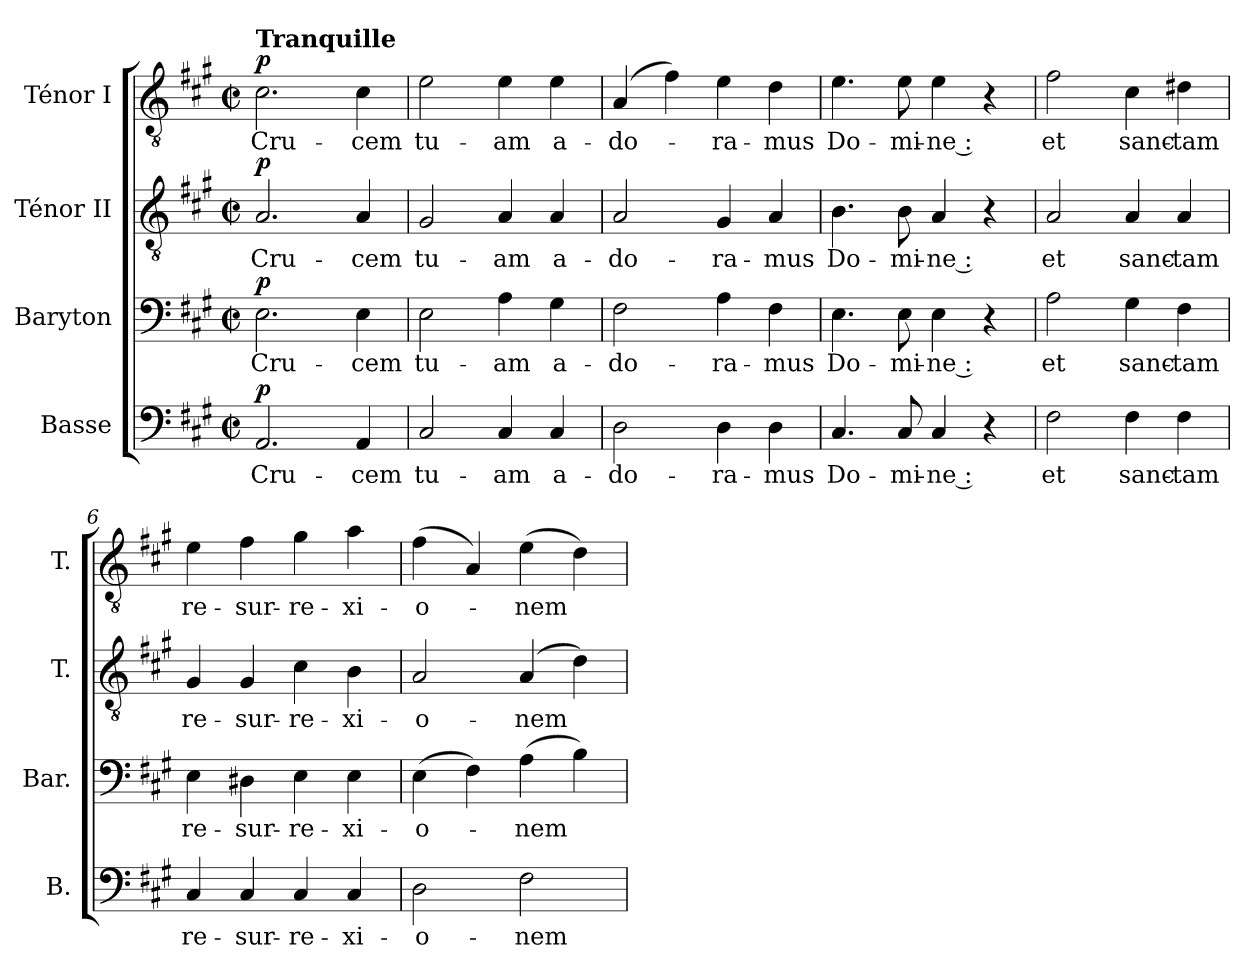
**kern	**text	**dynam	**kern	**text	**dynam	**kern	**text	**dynam	**kern	**text	**dynam
*part4	*part4	*part4	*part3	*part3	*part3	*part2	*part2	*part2	*part1	*part1	*part1
*staff4	*staff4	*staff4	*staff3	*staff3	*staff3	*staff2	*staff2	*staff2	*staff1	*staff1	*staff1
*I"Basse	*	*	*I"Baryton	*	*	*I"Ténor II	*	*	*I"Ténor I	*	*
*I'B.	*	*	*I'Bar.	*	*	*I'T.	*	*	*I'T.	*	*
!!LO:PB:g=z
*clefF4	*	*	*clefF4	*	*	*clefGv2	*	*	*clefGv2	*	*
*	*	*	*	*	*	*ITrd7c12	*	*	*ITrd7c12	*	*
*k[f#c#g#]	*	*	*k[f#c#g#]	*	*	*k[f#c#g#]	*	*	*k[f#c#g#]	*	*
*A:	*	*	*A:	*	*	*A:	*	*	*A:	*	*
*M2/2	*	*	*M2/2	*	*	*M2/2	*	*	*M2/2	*	*
*met(c|)	*	*	*met(c|)	*	*	*met(c|)	*	*	*met(c|)	*	*
=1	=1	=1	=1	=1	=1	=1	=1	=1	=1	=1	=1
!	!LO:LY:b:color=#000000	!	!	!	!	!	!	!	!	!	!
!	!	!	!	!LO:LY:b:color=#000000	!	!	!	!	!	!	!
!	!	!	!	!	!	!	!LO:LY:b:color=#000000	!	!	!	!
!	!	!	!	!	!	!	!	!	!LO:TX:a:B:t=Tranquille	!	!
!	!	!	!	!	!	!	!	!	!	!LO:LY:b:color=#000000	!
2.AAi/	Cru-	p	2.Ei\	Cru-	p	2.AAi/	Cru-	p	2.C#i\	Cru-	p
!	!LO:LY:b:color=#000000	!	!	!	!	!	!	!	!	!	!
!	!	!	!	!LO:LY:b:color=#000000	!	!	!	!	!	!	!
!	!	!	!	!	!	!	!LO:LY:b:color=#000000	!	!	!	!
!	!	!	!	!	!	!	!	!	!	!LO:LY:b:color=#000000	!
4AAi/	-cem	.	4Ei\	-cem	.	4AAi/	-cem	.	4C#i\	-cem	.
=2	=2	=2	=2	=2	=2	=2	=2	=2	=2	=2	=2
!	!LO:LY:b:color=#000000	!	!	!	!	!	!	!	!	!	!
!	!	!	!	!LO:LY:b:color=#000000	!	!	!	!	!	!	!
!	!	!	!	!	!	!	!LO:LY:b:color=#000000	!	!	!	!
!	!	!	!	!	!	!	!	!	!	!LO:LY:b:color=#000000	!
2C#i/	tu-	.	2Ei\	tu-	.	2GG#i/	tu-	.	2Ei\	tu-	.
!	!LO:LY:b:color=#000000	!	!	!	!	!	!	!	!	!	!
!	!	!	!	!LO:LY:b:color=#000000	!	!	!	!	!	!	!
!	!	!	!	!	!	!	!LO:LY:b:color=#000000	!	!	!	!
!	!	!	!	!	!	!	!	!	!	!LO:LY:b:color=#000000	!
4C#i/	-am	.	4Ai\	-am	.	4AAi/	-am	.	4Ei\	-am	.
!	!LO:LY:b:color=#000000	!	!	!	!	!	!	!	!	!	!
!	!	!	!	!LO:LY:b:color=#000000	!	!	!	!	!	!	!
!	!	!	!	!	!	!	!LO:LY:b:color=#000000	!	!	!	!
!	!	!	!	!	!	!	!	!	!	!LO:LY:b:color=#000000	!
4C#i/	a-	.	4G#i\	a-	.	4AAi/	a-	.	4Ei\	a-	.
=3	=3	=3	=3	=3	=3	=3	=3	=3	=3	=3	=3
!	!LO:LY:b:color=#000000	!	!	!	!	!	!	!	!	!	!
!	!	!	!	!LO:LY:b:color=#000000	!	!	!	!	!	!	!
!	!	!	!	!	!	!	!LO:LY:b:color=#000000	!	!	!	!
!	!	!	!	!	!	!	!	!	!	!LO:LY:b:color=#000000	!
2Di\	-do-	.	2F#i\	-do-	.	2AAi/	-do-	.	(4AAi/	-do-	.
.	.	.	.	.	.	.	.	.	4F#i\)	.	.
!	!LO:LY:b:color=#000000	!	!	!	!	!	!	!	!	!	!
!	!	!	!	!LO:LY:b:color=#000000	!	!	!	!	!	!	!
!	!	!	!	!	!	!	!LO:LY:b:color=#000000	!	!	!	!
!	!	!	!	!	!	!	!	!	!	!LO:LY:b:color=#000000	!
4Di\	-ra-	.	4Ai\	-ra-	.	4GG#i/	-ra-	.	4Ei\	-ra-	.
!	!LO:LY:b:color=#000000	!	!	!	!	!	!	!	!	!	!
!	!	!	!	!LO:LY:b:color=#000000	!	!	!	!	!	!	!
!	!	!	!	!	!	!	!LO:LY:b:color=#000000	!	!	!	!
!	!	!	!	!	!	!	!	!	!	!LO:LY:b:color=#000000	!
4Di\	-mus	.	4F#i\	-mus	.	4AAi/	-mus	.	4Di\	-mus	.
=4	=4	=4	=4	=4	=4	=4	=4	=4	=4	=4	=4
!	!LO:LY:b:color=#000000	!	!	!	!	!	!	!	!	!	!
!	!	!	!	!LO:LY:b:color=#000000	!	!	!	!	!	!	!
!	!	!	!	!	!	!	!LO:LY:b:color=#000000	!	!	!	!
!	!	!	!	!	!	!	!	!	!	!LO:LY:b:color=#000000	!
4.C#i/	Do-	.	4.Ei\	Do-	.	4.BBi\	Do-	.	4.Ei\	Do-	.
!	!LO:LY:b:color=#000000	!	!	!	!	!	!	!	!	!	!
!	!	!	!	!LO:LY:b:color=#000000	!	!	!	!	!	!	!
!	!	!	!	!	!	!	!LO:LY:b:color=#000000	!	!	!	!
!	!	!	!	!	!	!	!	!	!	!LO:LY:b:color=#000000	!
8C#i/	-mi-	.	8Ei\	-mi-	.	8BBi\	-mi-	.	8Ei\	-mi-	.
!	!LO:LY:b:color=#000000	!	!	!	!	!	!	!	!	!	!
!	!	!	!	!LO:LY:b:color=#000000	!	!	!	!	!	!	!
!	!	!	!	!	!	!	!LO:LY:b:color=#000000	!	!	!	!
!	!	!	!	!	!	!	!	!	!	!LO:LY:b:color=#000000	!
4C#i/	-ne :	.	4Ei\	-ne :	.	4AAi/	-ne :	.	4Ei\	-ne :	.
4r	.	.	4r	.	.	4r	.	.	4r	.	.
=5	=5	=5	=5	=5	=5	=5	=5	=5	=5	=5	=5
!	!LO:LY:b:color=#000000	!	!	!	!	!	!	!	!	!	!
!	!	!	!	!LO:LY:b:color=#000000	!	!	!	!	!	!	!
!	!	!	!	!	!	!	!LO:LY:b:color=#000000	!	!	!	!
!	!	!	!	!	!	!	!	!	!	!LO:LY:b:color=#000000	!
2F#i\	et	.	2Ai\	et	.	2AAi/	et	.	2F#i\	et	.
!	!LO:LY:b:color=#000000	!	!	!	!	!	!	!	!	!	!
!	!	!	!	!LO:LY:b:color=#000000	!	!	!	!	!	!	!
!	!	!	!	!	!	!	!LO:LY:b:color=#000000	!	!	!	!
!	!	!	!	!	!	!	!	!	!	!LO:LY:b:color=#000000	!
4F#i\	sanc-	.	4G#i\	sanc-	.	4AAi/	sanc-	.	4C#i\	sanc-	.
!	!LO:LY:b:color=#000000	!	!	!	!	!	!	!	!	!	!
!	!	!	!	!LO:LY:b:color=#000000	!	!	!	!	!	!	!
!	!	!	!	!	!	!	!LO:LY:b:color=#000000	!	!	!	!
!	!	!	!	!	!	!	!	!	!	!LO:LY:b:color=#000000	!
4F#i\	-tam	.	4F#i\	-tam	.	4AAi/	-tam	.	4D#Xi\	-tam	.
=6	=6	=6	=6	=6	=6	=6	=6	=6	=6	=6	=6
!	!LO:LY:b:color=#000000	!	!	!	!	!	!	!	!	!	!
!	!	!	!	!LO:LY:b:color=#000000	!	!	!	!	!	!	!
!	!	!	!	!	!	!	!LO:LY:b:color=#000000	!	!	!	!
!	!	!	!	!	!	!	!	!	!	!LO:LY:b:color=#000000	!
4C#i/	re-	.	4Ei\	re-	.	4GG#i/	re-	.	4Ei\	re-	.
!	!LO:LY:b:color=#000000	!	!	!	!	!	!	!	!	!	!
!	!	!	!	!LO:LY:b:color=#000000	!	!	!	!	!	!	!
!	!	!	!	!	!	!	!LO:LY:b:color=#000000	!	!	!	!
!	!	!	!	!	!	!	!	!	!	!LO:LY:b:color=#000000	!
4C#i/	-sur-	.	4D#Xi\	-sur-	.	4GG#i/	-sur-	.	4F#i\	-sur-	.
!	!LO:LY:b:color=#000000	!	!	!	!	!	!	!	!	!	!
!	!	!	!	!LO:LY:b:color=#000000	!	!	!	!	!	!	!
!	!	!	!	!	!	!	!LO:LY:b:color=#000000	!	!	!	!
!	!	!	!	!	!	!	!	!	!	!LO:LY:b:color=#000000	!
4C#i/	-re-	.	4Ei\	-re-	.	4C#i\	-re-	.	4G#i\	-re-	.
!	!LO:LY:b:color=#000000	!	!	!	!	!	!	!	!	!	!
!	!	!	!	!LO:LY:b:color=#000000	!	!	!	!	!	!	!
!	!	!	!	!	!	!	!LO:LY:b:color=#000000	!	!	!	!
!	!	!	!	!	!	!	!	!	!	!LO:LY:b:color=#000000	!
4C#i/	-xi-	.	4Ei\	-xi-	.	4BBi\	-xi-	.	4Ai\	-xi-	.
=7	=7	=7	=7	=7	=7	=7	=7	=7	=7	=7	=7
!	!LO:LY:b:color=#000000	!	!	!	!	!	!	!	!	!	!
!	!	!	!	!LO:LY:b:color=#000000	!	!	!	!	!	!	!
!	!	!	!	!	!	!	!LO:LY:b:color=#000000	!	!	!	!
!	!	!	!	!	!	!	!	!	!	!LO:LY:b:color=#000000	!
2Di\	-o-	.	(4Ei\	-o-	.	2AAi/	-o-	.	(4F#i\	-o-	.
.	.	.	4F#i\)	.	.	.	.	.	4AAi/)	.	.
!	!LO:LY:b:color=#000000	!	!	!	!	!	!	!	!	!	!
!	!	!	!	!LO:LY:b:color=#000000	!	!	!	!	!	!	!
!	!	!	!	!	!	!	!LO:LY:b:color=#000000	!	!	!	!
!	!	!	!	!	!	!	!	!	!	!LO:LY:b:color=#000000	!
2F#i\	-nem	.	(4Ai\	-nem	.	(4AAi/	-nem	.	(4Ei\	-nem	.
.	.	.	4Bi\)	.	.	4Di\)	.	.	4Di\)	.	.
=	=	=	=	=	=	=	=	=	=	=	=
*-	*-	*-	*-	*-	*-	*-	*-	*-	*-	*-	*-
